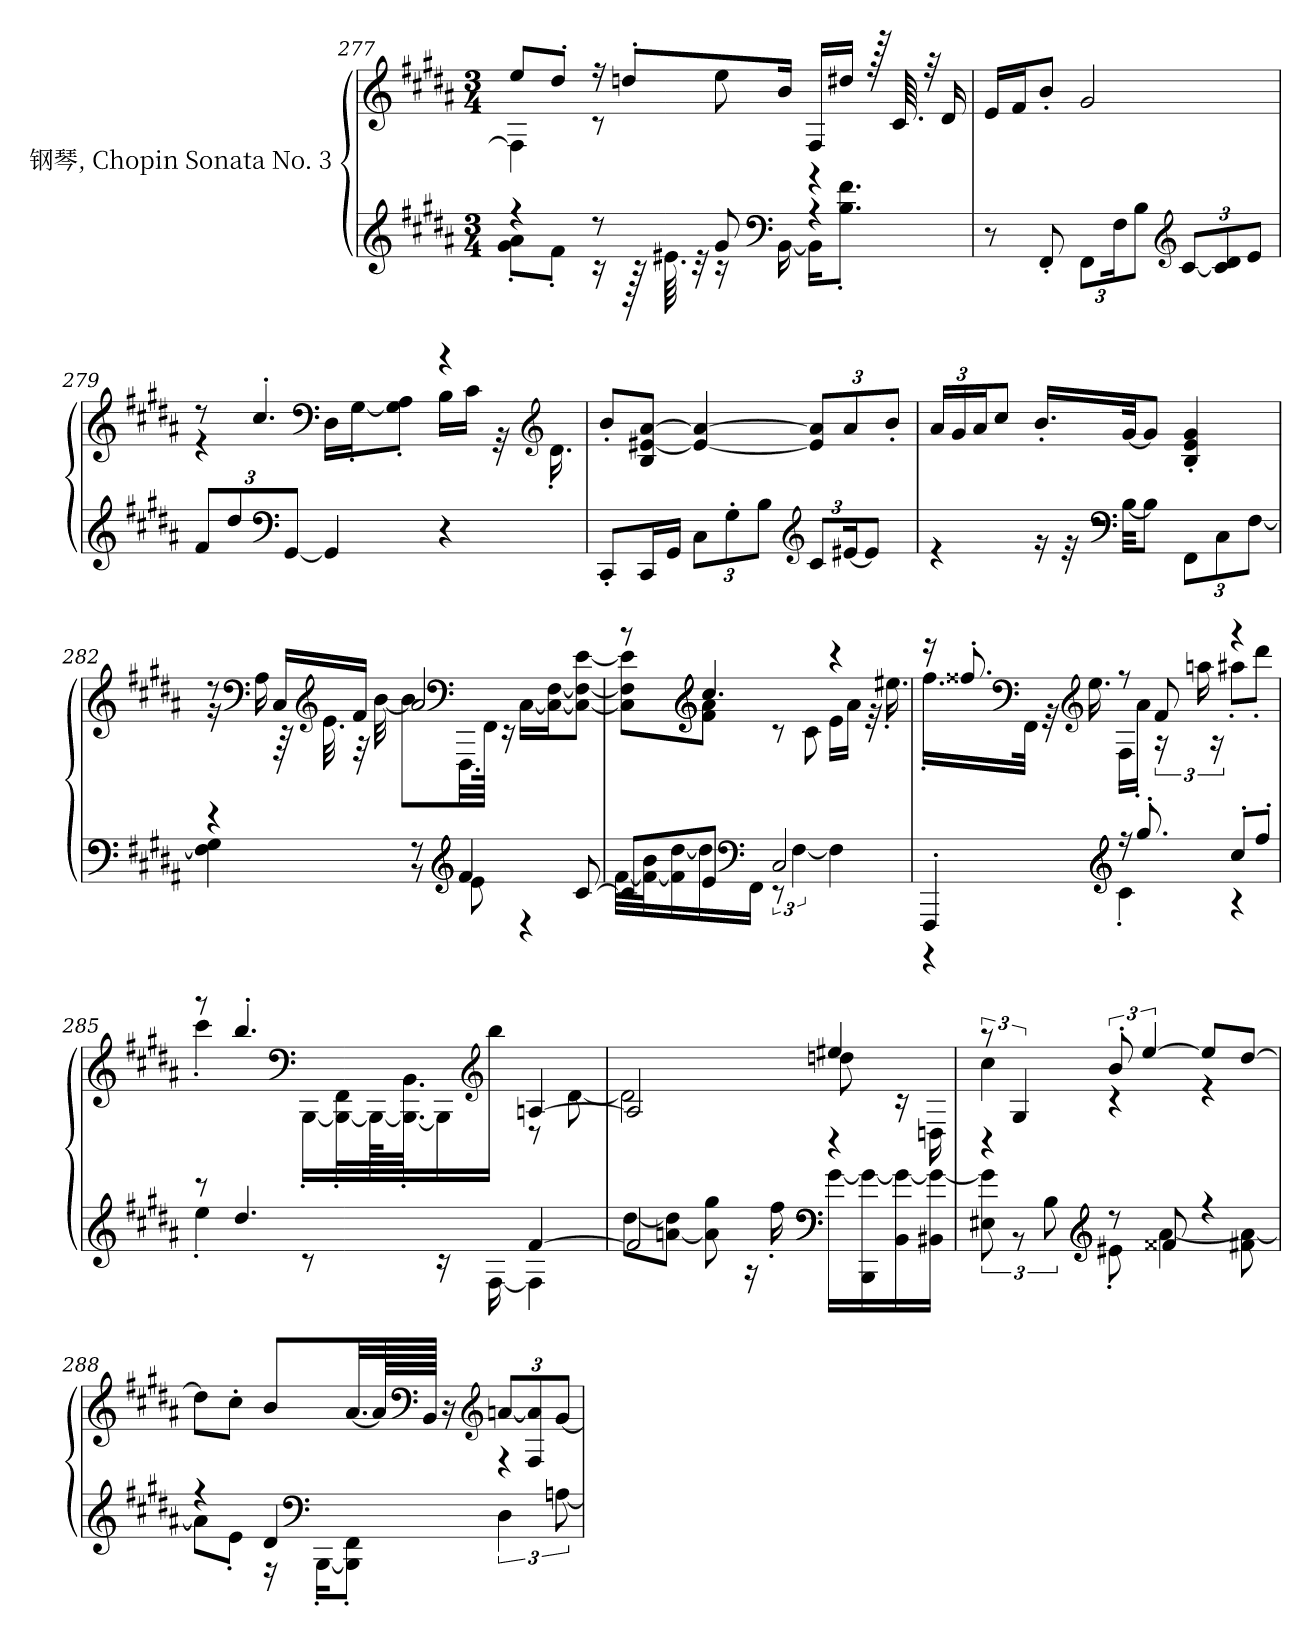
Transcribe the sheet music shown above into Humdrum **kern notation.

**kern	**kern
*part1	*part1
*staff2	*staff1
*I"钢琴, Chopin Sonata No. 3	*
!!LO:LB:g=z
*clefG2	*clefG2
*k[f#c#g#d#a#]	*k[f#c#g#d#a#]
*M3/4	*M3/4
=277	=277
*^	*^
4r	8g#\' 8a#\'L	8ee/L	4F#\]
.	8f#'\J	8dd#'/J	.
8r	16r	16r	8r
.	128r	8ddn'/L	.
.	64.e#X\	.	.
.	32r	.	.
8g#/	16r	.	8ee\
*clefF4	*	*	*
.	[16BB\	16b/Jk	.
4r	16BB\KL]	16F#/LL	4r
.	8.B\' 8.f#\'J	16dd#X/JJ	.
.	.	128r	.
.	.	64.c#/	.
.	.	32r	.
.	.	16d#/	.
*v	*v	*	*
*	*v	*v
=278	=278
8r	16e/LL
.	16f#/J
8FF#'/	8b'/J
*Xbrackettup	*
12FF#\L	2g#/
24F#\K	.
8B\J	.
*clefG2	*
[12c#/L	.
12c#/] 12d#/	.
12e/J	.
!!LO:LB:g=z
=279	=279
*	*^
12f#/L	8r	4r
12dd#/	.	.
.	4.cc#'/	.
*clefF4	*	*
[12GG#/J	.	.
*	*clefF4	*
4GG#/]	.	16D#\LL
.	.	[16G#'\J
.	.	8G#\]' 8A#\'J
4r	4r	16B\LL
.	.	16c#\JJ
.	.	32r
*	*clefG2	*
.	.	16.d#'\
*	*v	*v
=280	=280
8CC#'/L	8b'/L
16CC#/L	8B/ [8e#X/ [8a#/J
16GG#/JJ	.
12C#\L	4e#/_ 4a#/_
12G#'\	.
12B\J	.
*clefG2	*
*	*Xbrackettup
12c#/L	12e#/] 12a#/]L
[24e#X/K	12a#/
8e#/J]	.
.	12b'/J
=281	=281
*^	*
2.r	4r	24a#/LL
.	.	24g#/
.	.	24a#/J
.	.	8cc#/J
.	16r	16.b'/LL
.	32r	.
*clefF4	*	*
.	[32B\KKL	[32g#/JK
.	8B\J]	8g#/J]
.	12FF#\L	4B/' 4e/' 4g#/'
.	12C#\	.
.	[12F#\J	.
!!LO:LB:g=z
=282	=282	=282
*	*	*^
4r	4F#\] 4G#\	8r	16r
*	*	*clefF4	*
.	.	.	16A#\
.	.	16C#/LL	64r
*	*	*clefG2	*
.	.	.	32.e\
.	.	16f#/JJ	32r
.	.	.	[32b\
8r	8r	2a#/	8b\L]
*clefG2	*	*clefF4	*
4f#/	8e\	.	32.FFF#\LL
.	.	.	64FF#\JJJk
.	.	.	16r
.	4r	.	[16C#\LL
.	.	.	16C#\_ [16F#\J
[8c#/	.	.	8C#\_ 8F#\_ [8e\J
=283	=283	=283	=283
8c#/L]	[32f#\LLL	8r	8C#\] 8F#\] 8e\]L
.	32f#\_ 32b\J	.	.
.	16f#\] [16dd#\	.	.
*	*	*clefG2	*
8e/J	16dd#\]	4.cc#/	8f#\ 8a#\J
*clefF4	*	*	*
.	16FF#\JJ	.	.
*	*brackettup	*	*
2C#/	12r	.	8r
.	[6F#\	.	.
.	.	.	8c#\
.	4F#\]	4r	16e\LL
.	.	.	16a#\JJ
.	.	.	32r
.	.	.	16.ee#X'\
!!LO:PB:g=z	!!
=284	=284	=284	=284
4FFF#'/	4r	16r	16.ff#'\LL
.	.	8.ff##X'/	.
*	*	*clefF4	*
.	.	.	32FF#\JJk
.	.	.	32r
*	*	*clefG2	*
.	.	.	16.ee\
*clefG2	*	*	*
16r	4c#'\	8r	16F#\LL
8.gg#'/	.	.	16a#'\JJ
*	*	*	*brackettup
.	.	8f#/	24r
.	.	.	24aan\
.	.	.	24r
8cc#'/L	4r	4r	8aa#X'\L
8ff#'/J	.	.	8ddd#'\J
=285	=285	=285	=285
8r	4ee'\	8r	4ccc#'\
4.dd#/	.	4.bb'/	.
*	*	*clefF4	*
.	8r	.	[16BBB'\LL
.	.	.	32BBB\_' 32FF#\'L
.	.	.	128BBB\KL_
.	.	.	64.BBB\_' 64.BB\'JJ
.	16r	.	16BBB\]
*	*	*clefG2	*
.	[16F#\	.	16bb\JJ
[4f#/	4F#\]	[4An/	8r
.	.	.	[8d#\
!!LO:LB:g=z	!!
=286	=286	=286	=286
2f#/]	[8dd#\L	2A/]	2d#\]
.	[8an\ 8dd#\]J	.	.
.	8a\] 8gg#\	.	.
.	16r	.	.
.	16ff#'\	.	.
*clefF4	*	*	*
4r	[16g#\LL	4ee#X/	8ddn\
.	16BBB\ 16g#\_	.	.
.	16BB\ 16g#\_	.	16r
.	16BB#X\ 16g#\_JJ	.	16Dn\
=287	=287	=287	=287
4r	12E#X\ 12g#\]	12r	4cc#\
.	12r	6G#/	.
.	12B\	.	.
*clefG2	*	*	*
8r	8e#X'\	12b'/	4r
.	.	[6ee/	.
8f##X/	[4a#\	.	.
4r	.	8ee/L]	4r
.	8f#X\ 8a#\_	[8dd#/J	.
*	*	*v	*v
!!LO:LB:g=z
=288	=288	=288
4r	8a#\L]	8dd#\L]
.	8e'\J	8cc#'\J
4d#/	16r	8b/L
*clefF4	*	*
.	[16BBB'\KL	.
.	8BBB\]' 8FF#\'J	[32.a#/LL
.	.	128a#/LL]
*	*	*clefF4
.	.	128BB/JJJJJ
.	.	16r
*	*	*clefG2
*	*	*Xbrackettup
4r	6D#\	[12an/L
.	.	12F#/ 12a/]
.	[12An\	[12g#/J
*v	*v	*
=	=
*-	*-
